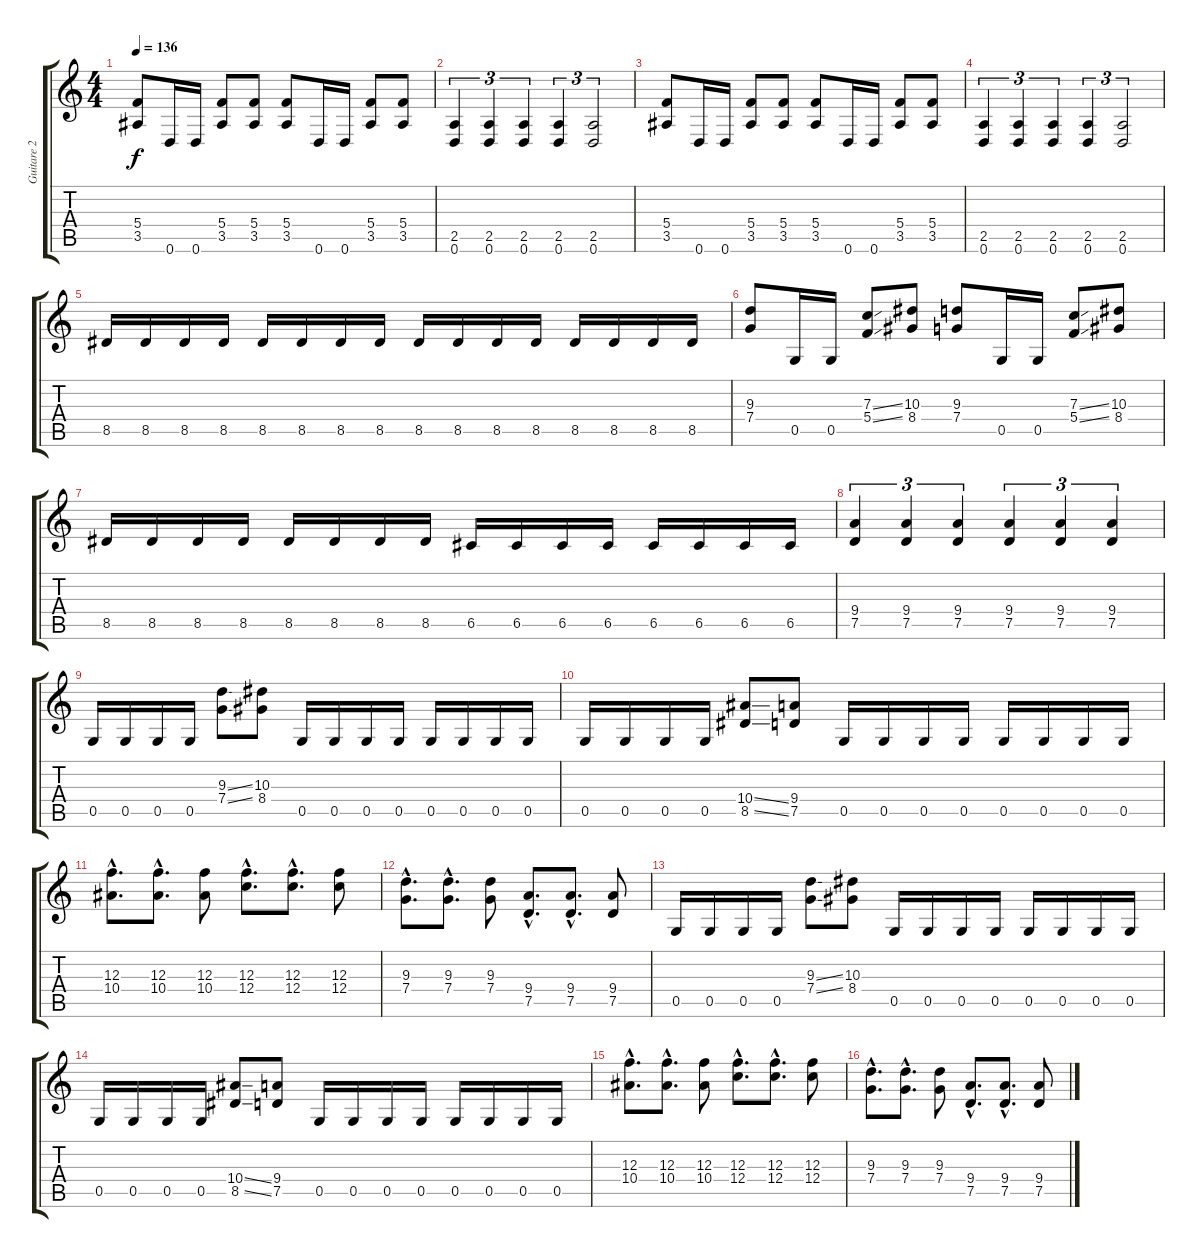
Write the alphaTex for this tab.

\track ("Guitare 2" "Guitare 2") {instrument distortionguitar}
\staff {score tabs}
\tuning (D4 A3 F3 C3 G2 D2) {hide}
\ts (4 4)
\tempo 136
\clef g2
\ks c
(5.4 3.5).8{dy f} 0.6.16 0.6.16 (5.4 3.5).8 (5.4 3.5).8 (5.4 3.5).8 0.6.16 0.6.16 (5.4 3.5).8 (5.4 3.5).8 |
(2.5 0.6).4{tu (3 2)} (2.5 0.6).4{tu (3 2)} (2.5 0.6).4{tu (3 2)} (2.5 0.6).4{tu (3 2)} (2.5 0.6).2{tu (3 2)} |
(5.4 3.5).8 0.6.16 0.6.16 (5.4 3.5).8 (5.4 3.5).8 (5.4 3.5).8 0.6.16 0.6.16 (5.4 3.5).8 (5.4 3.5).8 |
(2.5 0.6).4{tu (3 2)} (2.5 0.6).4{tu (3 2)} (2.5 0.6).4{tu (3 2)} (2.5 0.6).4{tu (3 2)} (2.5 0.6).2{tu (3 2)} |
8.5.16 8.5.16 8.5.16 8.5.16 8.5.16 8.5.16 8.5.16 8.5.16 8.5.16 8.5.16 8.5.16 8.5.16 8.5.16 8.5.16 8.5.16 8.5.16 |
(9.3 7.4).8 0.5.16 0.5.16 (7.3{ss} 5.4{ss}).8 (10.3 8.4).8 (9.3 7.4).8 0.5.16 0.5.16 (7.3{ss} 5.4{ss}).8 (10.3 8.4).8 |
8.5.16 8.5.16 8.5.16 8.5.16 8.5.16 8.5.16 8.5.16 8.5.16 6.5.16 6.5.16 6.5.16 6.5.16 6.5.16 6.5.16 6.5.16 6.5.16 |
(9.4 7.5).4{tu (3 2)} (9.4 7.5).4{tu (3 2)} (9.4 7.5).4{tu (3 2)} (9.4 7.5).4{tu (3 2)} (9.4 7.5).4{tu (3 2)} (9.4 7.5).4{tu (3 2)} |
0.5.16 0.5.16 0.5.16 0.5.16 (9.3{ss} 7.4{ss}).8 (10.3 8.4).8 0.5.16 0.5.16 0.5.16 0.5.16 0.5.16 0.5.16 0.5.16 0.5.16 |
0.5.16 0.5.16 0.5.16 0.5.16 (10.4{ss} 8.5{ss}).8 (9.4 7.5).8 0.5.16 0.5.16 0.5.16 0.5.16 0.5.16 0.5.16 0.5.16 0.5.16 |
(12.3{hac} 10.4{hac}).8{d} (12.3{hac} 10.4{hac}).8{d} (12.3 10.4).8 (12.3{hac} 12.4{hac}).8{d} (12.3{hac} 12.4{hac}).8{d} (12.3 12.4).8 |
(9.3{hac} 7.4{hac}).8{d} (9.3{hac} 7.4{hac}).8{d} (9.3 7.4).8 (9.4{hac} 7.5{hac}).8{d} (9.4{hac} 7.5{hac}).8{d} (9.4 7.5).8 |
0.5.16 0.5.16 0.5.16 0.5.16 (9.3{ss} 7.4{ss}).8 (10.3 8.4).8 0.5.16 0.5.16 0.5.16 0.5.16 0.5.16 0.5.16 0.5.16 0.5.16 |
0.5.16 0.5.16 0.5.16 0.5.16 (10.4{ss} 8.5{ss}).8 (9.4 7.5).8 0.5.16 0.5.16 0.5.16 0.5.16 0.5.16 0.5.16 0.5.16 0.5.16 |
(12.3{hac} 10.4{hac}).8{d} (12.3{hac} 10.4{hac}).8{d} (12.3 10.4).8 (12.3{hac} 12.4{hac}).8{d} (12.3{hac} 12.4{hac}).8{d} (12.3 12.4).8 |
(9.3{hac} 7.4{hac}).8{d} (9.3{hac} 7.4{hac}).8{d} (9.3 7.4).8 (9.4{hac} 7.5{hac}).8{d} (9.4{hac} 7.5{hac}).8{d} (9.4 7.5).8
